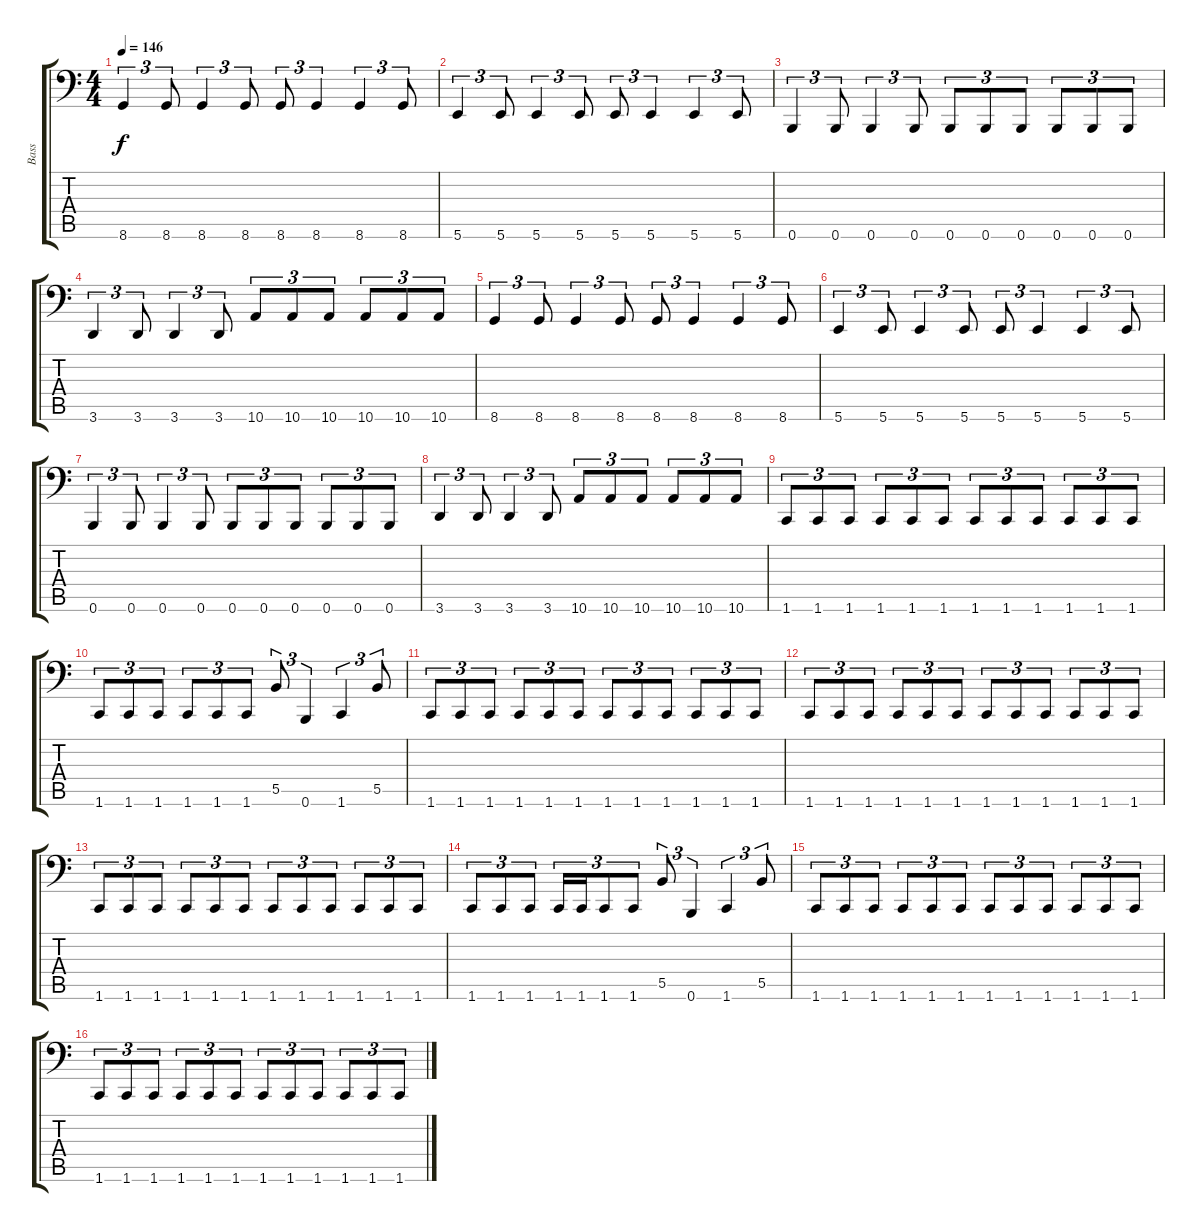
\track ("Bass" "Bass") {instrument electricbassfinger}
\staff {score tabs}
\tuning (Db3 Ab2 E2 B1 Gb1 B0) {hide}
\ts (4 4)
\tempo 146
\clef f4
\ks c
8.6.4{tu (3 2) dy f} 8.6.8{tu (3 2)} 8.6.4{tu (3 2)} 8.6.8{tu (3 2)} 8.6.8{tu (3 2)} 8.6.4{tu (3 2)} 8.6.4{tu (3 2)} 8.6.8{tu (3 2)} |
5.6.4{tu (3 2)} 5.6.8{tu (3 2)} 5.6.4{tu (3 2)} 5.6.8{tu (3 2)} 5.6.8{tu (3 2)} 5.6.4{tu (3 2)} 5.6.4{tu (3 2)} 5.6.8{tu (3 2)} |
0.6.4{tu (3 2)} 0.6.8{tu (3 2)} 0.6.4{tu (3 2)} 0.6.8{tu (3 2)} 0.6.8{tu (3 2)} 0.6.8{tu (3 2)} 0.6.8{tu (3 2)} 0.6.8{tu (3 2)} 0.6.8{tu (3 2)} 0.6.8{tu (3 2)} |
3.6.4{tu (3 2)} 3.6.8{tu (3 2)} 3.6.4{tu (3 2)} 3.6.8{tu (3 2)} 10.6.8{tu (3 2)} 10.6.8{tu (3 2)} 10.6.8{tu (3 2)} 10.6.8{tu (3 2)} 10.6.8{tu (3 2)} 10.6.8{tu (3 2)} |
8.6.4{tu (3 2)} 8.6.8{tu (3 2)} 8.6.4{tu (3 2)} 8.6.8{tu (3 2)} 8.6.8{tu (3 2)} 8.6.4{tu (3 2)} 8.6.4{tu (3 2)} 8.6.8{tu (3 2)} |
5.6.4{tu (3 2)} 5.6.8{tu (3 2)} 5.6.4{tu (3 2)} 5.6.8{tu (3 2)} 5.6.8{tu (3 2)} 5.6.4{tu (3 2)} 5.6.4{tu (3 2)} 5.6.8{tu (3 2)} |
0.6.4{tu (3 2)} 0.6.8{tu (3 2)} 0.6.4{tu (3 2)} 0.6.8{tu (3 2)} 0.6.8{tu (3 2)} 0.6.8{tu (3 2)} 0.6.8{tu (3 2)} 0.6.8{tu (3 2)} 0.6.8{tu (3 2)} 0.6.8{tu (3 2)} |
3.6.4{tu (3 2)} 3.6.8{tu (3 2)} 3.6.4{tu (3 2)} 3.6.8{tu (3 2)} 10.6.8{tu (3 2)} 10.6.8{tu (3 2)} 10.6.8{tu (3 2)} 10.6.8{tu (3 2)} 10.6.8{tu (3 2)} 10.6.8{tu (3 2)} |
1.6.8{tu (3 2)} 1.6.8{tu (3 2)} 1.6.8{tu (3 2)} 1.6.8{tu (3 2)} 1.6.8{tu (3 2)} 1.6.8{tu (3 2)} 1.6.8{tu (3 2)} 1.6.8{tu (3 2)} 1.6.8{tu (3 2)} 1.6.8{tu (3 2)} 1.6.8{tu (3 2)} 1.6.8{tu (3 2)} |
1.6.8{tu (3 2)} 1.6.8{tu (3 2)} 1.6.8{tu (3 2)} 1.6.8{tu (3 2)} 1.6.8{tu (3 2)} 1.6.8{tu (3 2)} 5.5.8{tu (3 2)} 0.6.4{tu (3 2)} 1.6.4{tu (3 2)} 5.5.8{tu (3 2)} |
1.6.8{tu (3 2)} 1.6.8{tu (3 2)} 1.6.8{tu (3 2)} 1.6.8{tu (3 2)} 1.6.8{tu (3 2)} 1.6.8{tu (3 2)} 1.6.8{tu (3 2)} 1.6.8{tu (3 2)} 1.6.8{tu (3 2)} 1.6.8{tu (3 2)} 1.6.8{tu (3 2)} 1.6.8{tu (3 2)} |
1.6.8{tu (3 2)} 1.6.8{tu (3 2)} 1.6.8{tu (3 2)} 1.6.8{tu (3 2)} 1.6.8{tu (3 2)} 1.6.8{tu (3 2)} 1.6.8{tu (3 2)} 1.6.8{tu (3 2)} 1.6.8{tu (3 2)} 1.6.8{tu (3 2)} 1.6.8{tu (3 2)} 1.6.8{tu (3 2)} |
1.6.8{tu (3 2)} 1.6.8{tu (3 2)} 1.6.8{tu (3 2)} 1.6.8{tu (3 2)} 1.6.8{tu (3 2)} 1.6.8{tu (3 2)} 1.6.8{tu (3 2)} 1.6.8{tu (3 2)} 1.6.8{tu (3 2)} 1.6.8{tu (3 2)} 1.6.8{tu (3 2)} 1.6.8{tu (3 2)} |
1.6.8{tu (3 2)} 1.6.8{tu (3 2)} 1.6.8{tu (3 2)} 1.6.16{tu (3 2)} 1.6.16{tu (3 2)} 1.6.8{tu (3 2)} 1.6.8{tu (3 2)} 5.5.8{tu (3 2)} 0.6.4{tu (3 2)} 1.6.4{tu (3 2)} 5.5.8{tu (3 2)} |
1.6.8{tu (3 2)} 1.6.8{tu (3 2)} 1.6.8{tu (3 2)} 1.6.8{tu (3 2)} 1.6.8{tu (3 2)} 1.6.8{tu (3 2)} 1.6.8{tu (3 2)} 1.6.8{tu (3 2)} 1.6.8{tu (3 2)} 1.6.8{tu (3 2)} 1.6.8{tu (3 2)} 1.6.8{tu (3 2)} |
1.6.8{tu (3 2)} 1.6.8{tu (3 2)} 1.6.8{tu (3 2)} 1.6.8{tu (3 2)} 1.6.8{tu (3 2)} 1.6.8{tu (3 2)} 1.6.8{tu (3 2)} 1.6.8{tu (3 2)} 1.6.8{tu (3 2)} 1.6.8{tu (3 2)} 1.6.8{tu (3 2)} 1.6.8{tu (3 2)}
